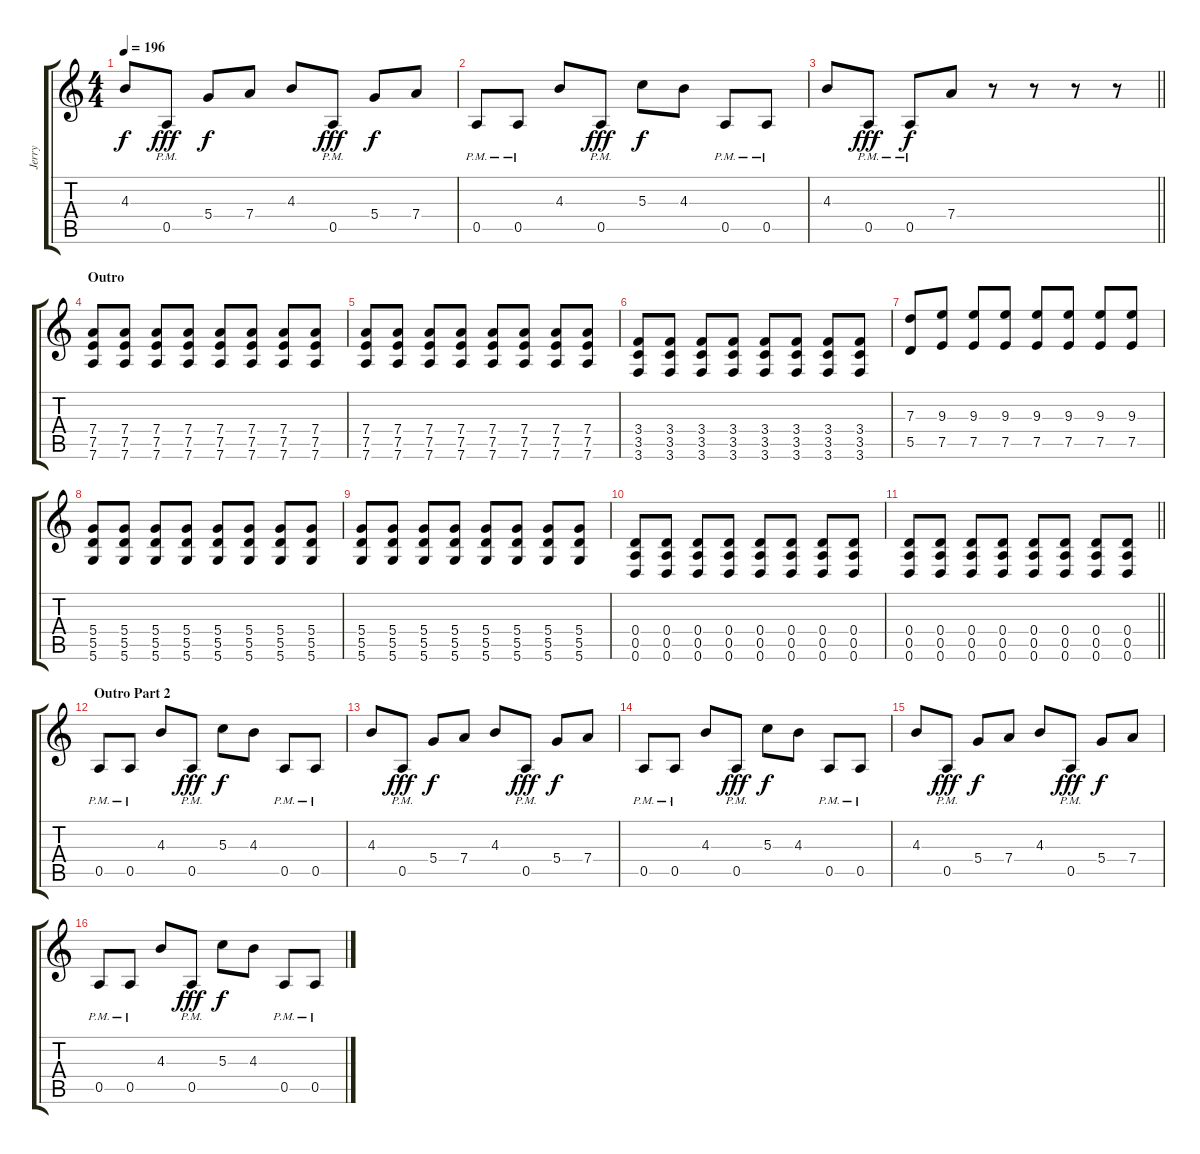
\track ("Jerry" "Jerry") {instrument distortionguitar}
\staff {score tabs}
\tuning (E4 B3 G3 D3 A2 D2) {hide}
\ts (4 4)
\tempo 196
\clef g2
\ks aminor
4.3.8{dy f} 0.5{pm}.8{dy fff} 5.4.8{dy f} 7.4.8 4.3.8 0.5{pm}.8{dy fff} 5.4.8{dy f} 7.4.8 |
0.5{pm}.8 0.5{pm}.8 4.3.8 0.5{pm}.8{dy fff} 5.3.8{dy f} 4.3.8 0.5{pm}.8 0.5{pm}.8 |
\barLineRight lightlight
4.3.8 0.5{pm}.8{dy fff} 0.5{pm}.8{dy f} 7.4.8 r.8 r.8 r.8 r.8 |
\section ("" "Outro")
(7.4 7.5 7.6).8 (7.4 7.5 7.6).8 (7.4 7.5 7.6).8 (7.4 7.5 7.6).8 (7.4 7.5 7.6).8 (7.4 7.5 7.6).8 (7.4 7.5 7.6).8 (7.4 7.5 7.6).8 |
(7.4 7.5 7.6).8 (7.4 7.5 7.6).8 (7.4 7.5 7.6).8 (7.4 7.5 7.6).8 (7.4 7.5 7.6).8 (7.4 7.5 7.6).8 (7.4 7.5 7.6).8 (7.4 7.5 7.6).8 |
(3.4 3.5 3.6).8 (3.4 3.5 3.6).8 (3.4 3.5 3.6).8 (3.4 3.5 3.6).8 (3.4 3.5 3.6).8 (3.4 3.5 3.6).8 (3.4 3.5 3.6).8 (3.4 3.5 3.6).8 |
(7.3 5.5).8 (9.3 7.5).8 (9.3 7.5).8 (9.3 7.5).8 (9.3 7.5).8 (9.3 7.5).8 (9.3 7.5).8 (9.3 7.5).8 |
(5.4 5.5 5.6).8 (5.4 5.5 5.6).8 (5.4 5.5 5.6).8 (5.4 5.5 5.6).8 (5.4 5.5 5.6).8 (5.4 5.5 5.6).8 (5.4 5.5 5.6).8 (5.4 5.5 5.6).8 |
(5.4 5.5 5.6).8 (5.4 5.5 5.6).8 (5.4 5.5 5.6).8 (5.4 5.5 5.6).8 (5.4 5.5 5.6).8 (5.4 5.5 5.6).8 (5.4 5.5 5.6).8 (5.4 5.5 5.6).8 |
(0.4 0.5 0.6).8 (0.4 0.5 0.6).8 (0.4 0.5 0.6).8 (0.4 0.5 0.6).8 (0.4 0.5 0.6).8 (0.4 0.5 0.6).8 (0.4 0.5 0.6).8 (0.4 0.5 0.6).8 |
\barLineRight lightlight
(0.4 0.5 0.6).8 (0.4 0.5 0.6).8 (0.4 0.5 0.6).8 (0.4 0.5 0.6).8 (0.4 0.5 0.6).8 (0.4 0.5 0.6).8 (0.4 0.5 0.6).8 (0.4 0.5 0.6).8 |
\section ("" "Outro Part 2")
0.5{pm}.8 0.5{pm}.8 4.3.8 0.5{pm}.8{dy fff} 5.3.8{dy f} 4.3.8 0.5{pm}.8 0.5{pm}.8 |
4.3.8 0.5{pm}.8{dy fff} 5.4.8{dy f} 7.4.8 4.3.8 0.5{pm}.8{dy fff} 5.4.8{dy f} 7.4.8 |
0.5{pm}.8 0.5{pm}.8 4.3.8 0.5{pm}.8{dy fff} 5.3.8{dy f} 4.3.8 0.5{pm}.8 0.5{pm}.8 |
4.3.8 0.5{pm}.8{dy fff} 5.4.8{dy f} 7.4.8 4.3.8 0.5{pm}.8{dy fff} 5.4.8{dy f} 7.4.8 |
0.5{pm}.8 0.5{pm}.8 4.3.8 0.5{pm}.8{dy fff} 5.3.8{dy f} 4.3.8 0.5{pm}.8 0.5{pm}.8
